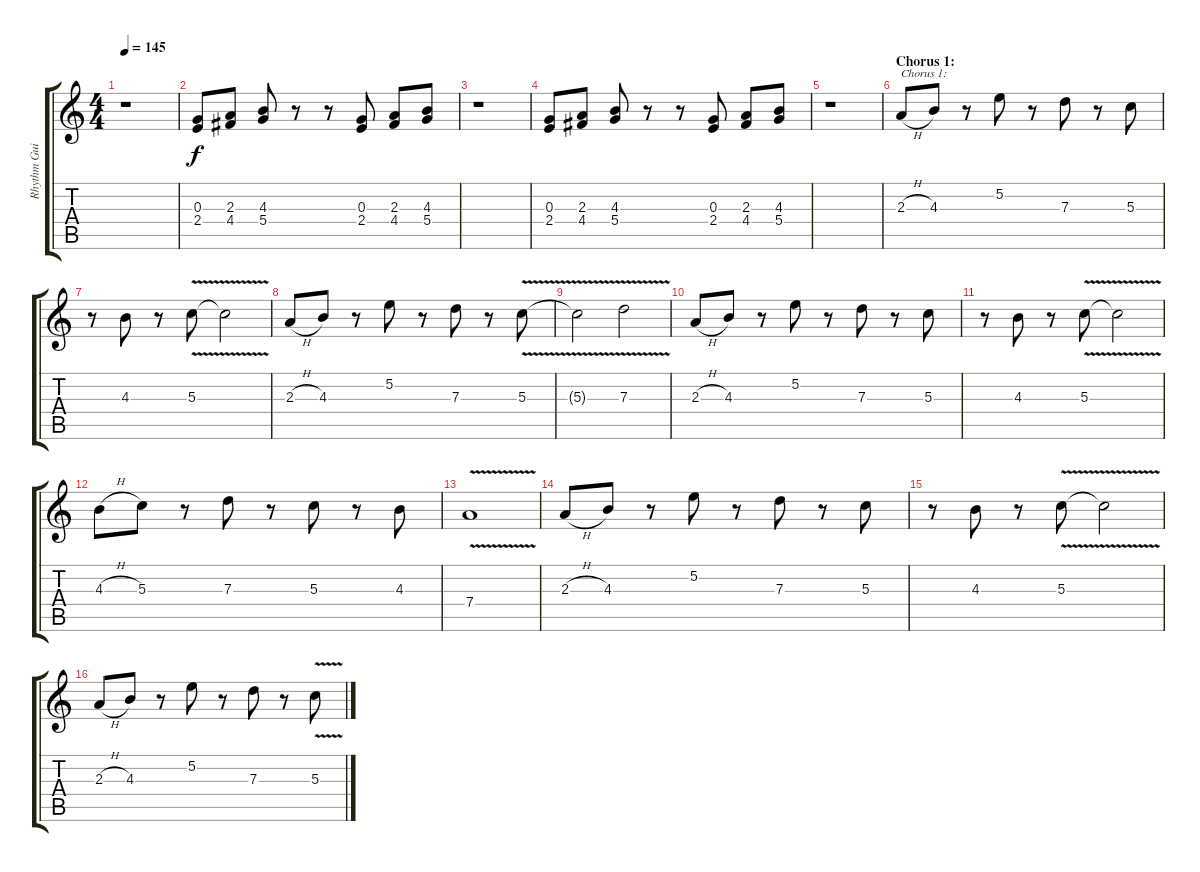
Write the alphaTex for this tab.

\track ("Rhythm Guitar 1" "Rhythm Gui") {instrument distortionguitar}
\staff {score tabs}
\tuning (E4 B3 G3 D3 A2 E2) {hide}
\ts (4 4)
\tempo 145
\clef g2
\ks c
r.1{dy f} |
(0.3 2.4).8 (2.3 4.4).8 (4.3 5.4).8 r.8 r.8 (0.3 2.4).8 (2.3 4.4).8 (4.3 5.4).8 |
r.1 |
(0.3 2.4).8 (2.3 4.4).8 (4.3 5.4).8 r.8 r.8 (0.3 2.4).8 (2.3 4.4).8 (4.3 5.4).8 |
r.1 |
\section ("" "Chorus 1:")
2.3{h}.8{txt "Chorus 1:"} 4.3.8 r.8 5.2.8 r.8 7.3.8 r.8 5.3.8 |
r.8 4.3.8 r.8 5.3{v}.8 5.3{t}.2 |
2.3{h}.8 4.3.8 r.8 5.2.8 r.8 7.3.8 r.8 5.3{v}.8 |
5.3{t}.2 7.3{v}.2 |
2.3{h}.8 4.3.8 r.8 5.2.8 r.8 7.3.8 r.8 5.3.8 |
r.8 4.3.8 r.8 5.3{v}.8 5.3{t}.2 |
4.3{h}.8 5.3.8 r.8 7.3.8 r.8 5.3.8 r.8 4.3.8 |
7.4{v}.1 |
2.3{h}.8 4.3.8 r.8 5.2.8 r.8 7.3.8 r.8 5.3.8 |
r.8 4.3.8 r.8 5.3{v}.8 5.3{t}.2 |
2.3{h}.8 4.3.8 r.8 5.2.8 r.8 7.3.8 r.8 5.3{v}.8
